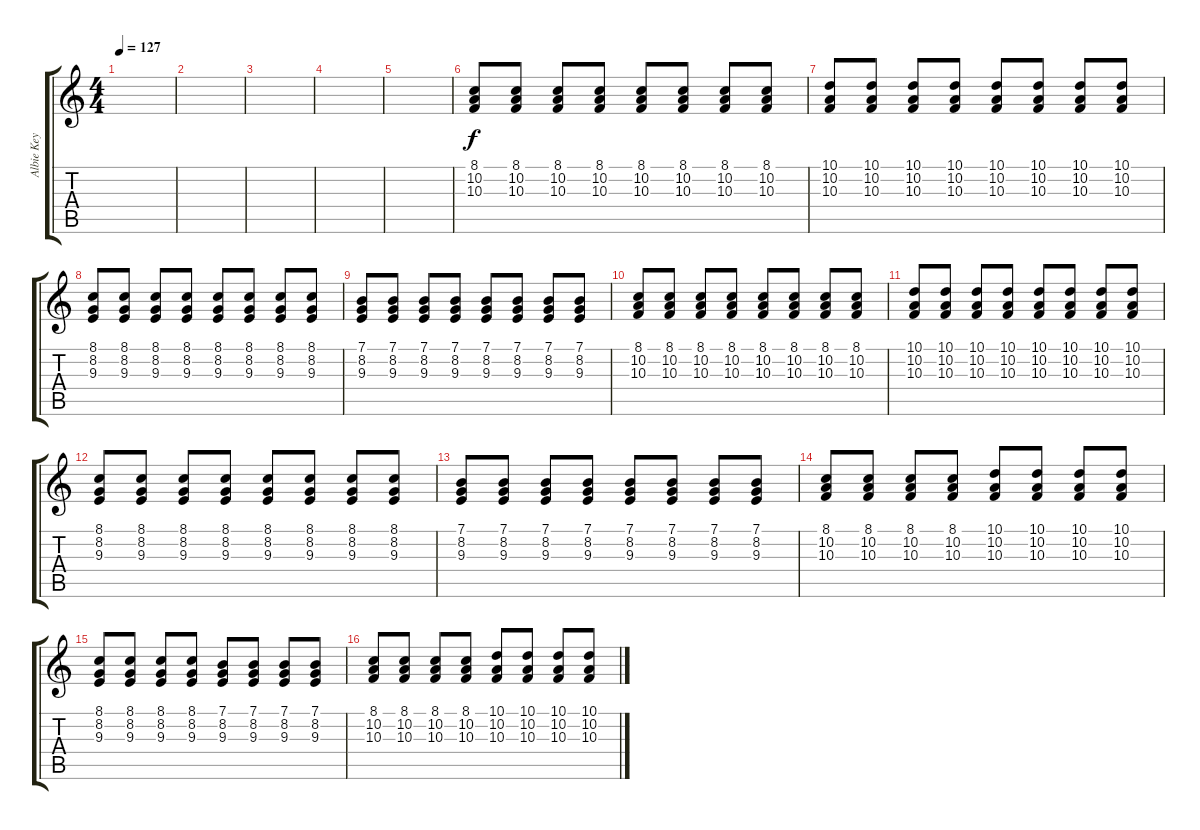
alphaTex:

\track ("Albie Key Left" "Albie Key ") {instrument recorder}
\staff {score tabs}
\tuning (E4 B3 G3 D3 A2 E2) {hide}
\ts (4 4)
\tempo 127
\clef g2
\ks c
|
|
|
|
|
(8.1 10.2 10.3).8 (8.1 10.2 10.3).8 (8.1 10.2 10.3).8 (8.1 10.2 10.3).8 (8.1 10.2 10.3).8 (8.1 10.2 10.3).8 (8.1 10.2 10.3).8 (8.1 10.2 10.3).8 |
(10.1 10.2 10.3).8 (10.1 10.2 10.3).8 (10.1 10.2 10.3).8 (10.1 10.2 10.3).8 (10.1 10.2 10.3).8 (10.1 10.2 10.3).8 (10.1 10.2 10.3).8 (10.1 10.2 10.3).8 |
(8.1 8.2 9.3).8 (8.1 8.2 9.3).8 (8.1 8.2 9.3).8 (8.1 8.2 9.3).8 (8.1 8.2 9.3).8 (8.1 8.2 9.3).8 (8.1 8.2 9.3).8 (8.1 8.2 9.3).8 |
(7.1 8.2 9.3).8 (7.1 8.2 9.3).8 (7.1 8.2 9.3).8 (7.1 8.2 9.3).8 (7.1 8.2 9.3).8 (7.1 8.2 9.3).8 (7.1 8.2 9.3).8 (7.1 8.2 9.3).8 |
(8.1 10.2 10.3).8 (8.1 10.2 10.3).8 (8.1 10.2 10.3).8 (8.1 10.2 10.3).8 (8.1 10.2 10.3).8 (8.1 10.2 10.3).8 (8.1 10.2 10.3).8 (8.1 10.2 10.3).8 |
(10.1 10.2 10.3).8 (10.1 10.2 10.3).8 (10.1 10.2 10.3).8 (10.1 10.2 10.3).8 (10.1 10.2 10.3).8 (10.1 10.2 10.3).8 (10.1 10.2 10.3).8 (10.1 10.2 10.3).8 |
(8.1 8.2 9.3).8 (8.1 8.2 9.3).8 (8.1 8.2 9.3).8 (8.1 8.2 9.3).8 (8.1 8.2 9.3).8 (8.1 8.2 9.3).8 (8.1 8.2 9.3).8 (8.1 8.2 9.3).8 |
(7.1 8.2 9.3).8 (7.1 8.2 9.3).8 (7.1 8.2 9.3).8 (7.1 8.2 9.3).8 (7.1 8.2 9.3).8 (7.1 8.2 9.3).8 (7.1 8.2 9.3).8 (7.1 8.2 9.3).8 |
(8.1 10.2 10.3).8 (8.1 10.2 10.3).8 (8.1 10.2 10.3).8 (8.1 10.2 10.3).8 (10.1 10.2 10.3).8 (10.1 10.2 10.3).8 (10.1 10.2 10.3).8 (10.1 10.2 10.3).8 |
(8.1 8.2 9.3).8 (8.1 8.2 9.3).8 (8.1 8.2 9.3).8 (8.1 8.2 9.3).8 (7.1 8.2 9.3).8 (7.1 8.2 9.3).8 (7.1 8.2 9.3).8 (7.1 8.2 9.3).8 |
(8.1 10.2 10.3).8 (8.1 10.2 10.3).8 (8.1 10.2 10.3).8 (8.1 10.2 10.3).8 (10.1 10.2 10.3).8 (10.1 10.2 10.3).8 (10.1 10.2 10.3).8 (10.1 10.2 10.3).8
